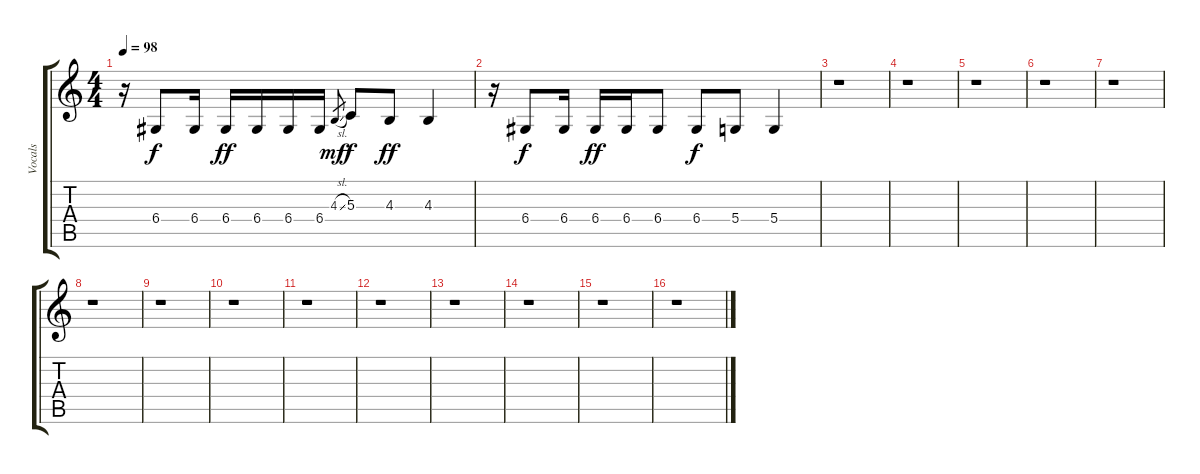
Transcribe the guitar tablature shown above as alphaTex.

\track ("Vocals" "Vocals") {instrument lead6voice}
\staff {score tabs}
\tuning (D4 G3 G3 D3 G2 D2) {hide}
\ts (4 4)
\tempo 98
\clef g2
\ks c
r.16{dy f} 6.4.8 6.4.16 6.4.16{dy ff} 6.4.16 6.4.16 6.4.16 4.3{sl}.8{gr dy mf} 5.3.8{dy f} 4.3.8{dy ff} 4.3.4 |
r.16 6.4.8{dy f} 6.4.16 6.4.16{dy ff} 6.4.16 6.4.8 6.4.8{dy f} 5.4.8 5.4.4 |
r.1 |
r.1 |
r.1 |
r.1 |
r.1 |
r.1 |
r.1 |
r.1 |
r.1 |
r.1 |
r.1 |
r.1 |
r.1 |
r.1
